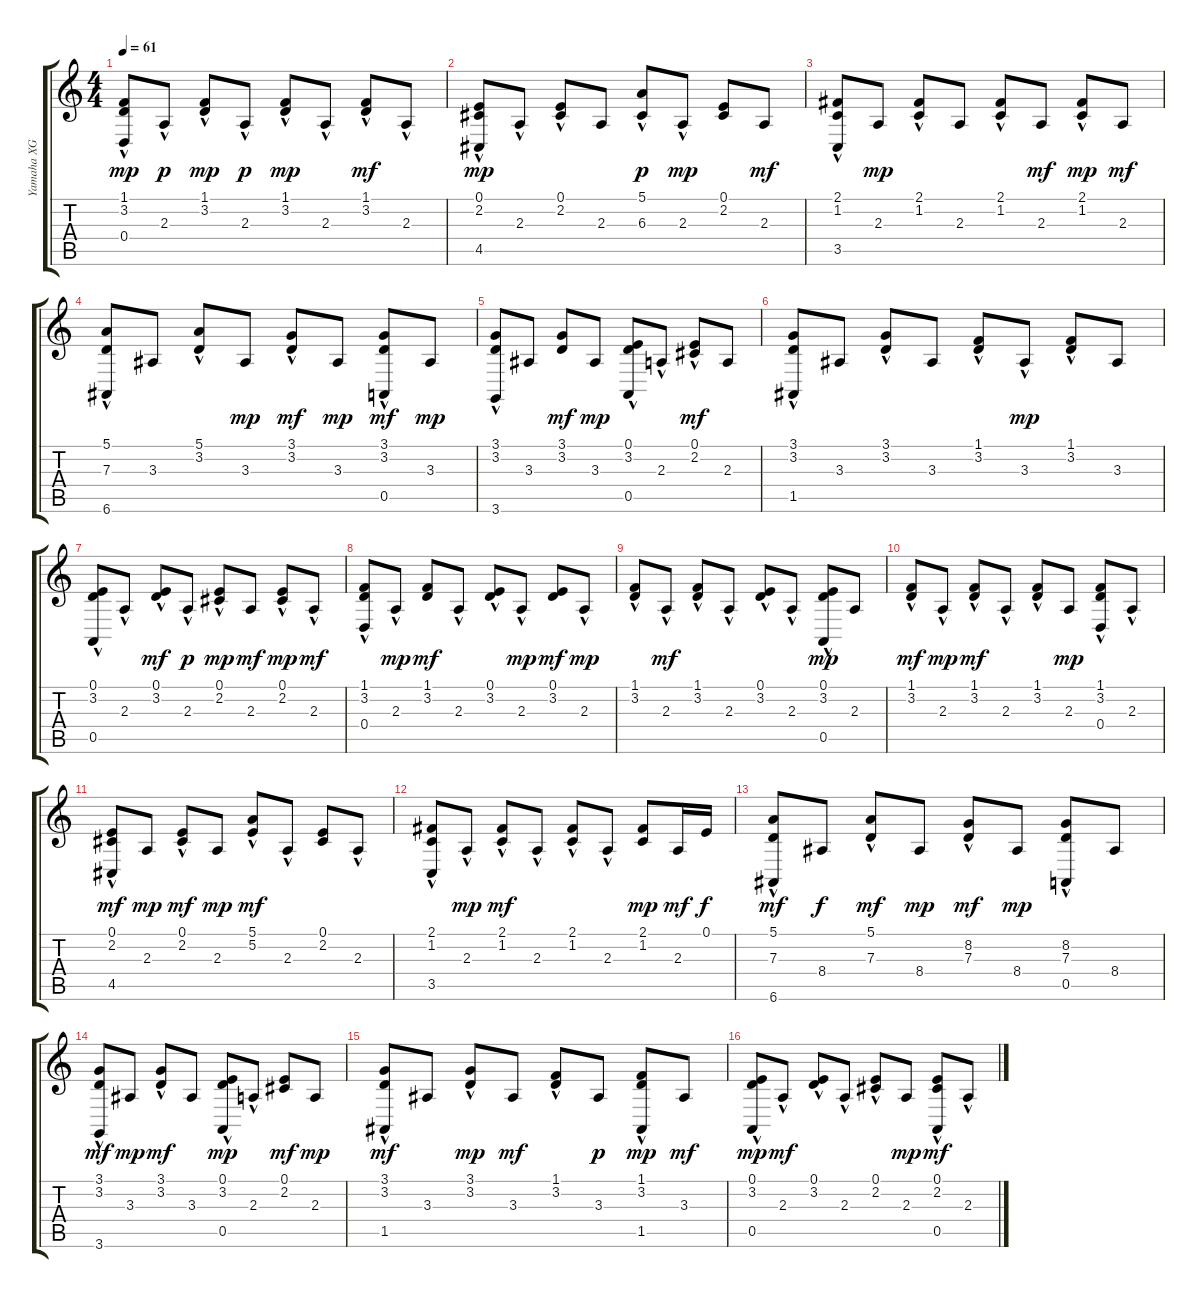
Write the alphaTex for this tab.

\track ("Yamaha XG Bank-41  00-Dream" "Yamaha XG ") {instrument acousticgrandpiano}
\staff {score tabs}
\tuning (E4 B3 G3 D3 A2 E2) {hide}
\ts (4 4)
\tempo 61
\clef g2
\ks c
(1.1{hac} 3.2{hac} 0.4).8{dy mp} 2.3{hac}.8{dy p} (1.1{hac} 3.2{hac}).8{dy mp} 2.3{hac}.8{dy p} (1.1{hac} 3.2{hac}).8{dy mp} 2.3{hac}.8 (1.1 3.2{hac}).8{dy mf} 2.3{hac}.8 |
(0.1{hac} 2.2{hac} 4.5).8{dy mp} 2.3{hac}.8 (0.1{hac} 2.2{hac}).8 2.3.8 (5.1{hac} 6.3{hac}).8{dy p} 2.3{hac}.8{dy mp} (0.1 2.2).8 2.3.8{dy mf} |
(2.1{hac} 1.2{hac} 3.5).8 2.3.8{dy mp} (2.1{hac} 1.2{hac}).8 2.3.8 (2.1{hac} 1.2{hac}).8 2.3.8{dy mf} (2.1 1.2{hac}).8{dy mp} 2.3.8{dy mf} |
(5.1{hac} 7.3 6.6{hac}).8 3.3.8 (5.1 3.2{hac}).8 3.3.8{dy mp} (3.1{hac} 3.2{hac}).8{dy mf} 3.3.8{dy mp} (3.1 3.2{hac} 0.5).8{dy mf} 3.3.8{dy mp} |
(3.1{hac} 3.2 3.6).8 3.3.8 (3.1 3.2).8{dy mf} 3.3.8{dy mp} (0.1{hac} 3.2{hac} 0.5).8 2.3{hac}.8 (0.1 2.2{hac}).8{dy mf} 2.3.8 |
(3.1 3.2{hac} 1.5).8 3.3.8 (3.1 3.2{hac}).8 3.3.8 (1.1{hac} 3.2{hac}).8 3.3{hac}.8{dy mp} (1.1{hac} 3.2{hac}).8 3.3.8 |
(0.1{hac} 3.2 0.5).8 2.3{hac}.8 (0.1{hac} 3.2{hac}).8{dy mf} 2.3{hac}.8{dy p} (0.1{hac} 2.2{hac}).8{dy mp} 2.3.8{dy mf} (0.1 2.2{hac}).8{dy mp} 2.3{hac}.8{dy mf} |
(1.1{hac} 3.2 0.4).8 2.3{hac}.8{dy mp} (1.1 3.2).8{dy mf} 2.3{hac}.8 (0.1{hac} 3.2{hac}).8 2.3{hac}.8{dy mp} (0.1 3.2).8{dy mf} 2.3{hac}.8{dy mp} |
(1.1{hac} 3.2).8 2.3{hac}.8{dy mf} (1.1 3.2{hac}).8 2.3{hac}.8 (0.1{hac} 3.2{hac}).8 2.3{hac}.8 (0.1{hac} 3.2{hac} 0.5).8{dy mp} 2.3.8 |
(1.1{hac} 3.2{hac}).8{dy mf} 2.3{hac}.8{dy mp} (1.1{hac} 3.2{hac}).8{dy mf} 2.3{hac}.8 (1.1{hac} 3.2{hac}).8 2.3.8{dy mp} (1.1{hac} 3.2{hac} 0.4{hac}).8 2.3{hac}.8 |
(0.1{hac} 2.2{hac} 4.5{hac}).8{dy mf} 2.3.8{dy mp} (0.1{hac} 2.2{hac}).8{dy mf} 2.3.8{dy mp} (5.1{hac} 5.2{hac}).8{dy mf} 2.3{hac}.8 (0.1 2.2).8 2.3{hac}.8 |
(2.1{hac} 1.2{hac} 3.5{hac}).8 2.3{hac}.8{dy mp} (2.1{hac} 1.2{hac}).8{dy mf} 2.3{hac}.8 (2.1{hac} 1.2{hac}).8 2.3{hac}.8 (2.1 1.2).8{dy mp} 2.3.16{dy mf} 0.1.16{dy f} |
(5.1{hac} 7.3 6.6).8{dy mf} 8.4.8{dy f} (5.1 7.3{hac}).8{dy mf} 8.4.8{dy mp} (8.2{hac} 7.3{hac}).8{dy mf} 8.4.8{dy mp} (8.2 7.3{hac} 0.5{hac}).8 8.4.8 |
(3.1{hac} 3.2{hac} 3.6{hac}).8{dy mf} 3.3.8{dy mp} (3.1 3.2{hac}).8{dy mf} 3.3.8 (0.1 3.2{hac} 0.5{hac}).8{dy mp} 2.3{hac}.8 (0.1 2.2).8{dy mf} 2.3.8{dy mp} |
(3.1{hac} 3.2{hac} 1.5{hac}).8{dy mf} 3.3.8 (3.1 3.2{hac}).8{dy mp} 3.3.8{dy mf} (1.1{hac} 3.2{hac}).8 3.3.8{dy p} (1.1 3.2{hac} 1.5{hac}).8{dy mp} 3.3.8{dy mf} |
(0.1{hac} 3.2{hac} 0.5).8{dy mp} 2.3{hac}.8{dy mf} (0.1{hac} 3.2{hac}).8 2.3{hac}.8 (0.1{hac} 2.2{hac}).8 2.3.8{dy mp} (0.1 2.2 0.5{hac}).8{dy mf} 2.3{hac}.8
